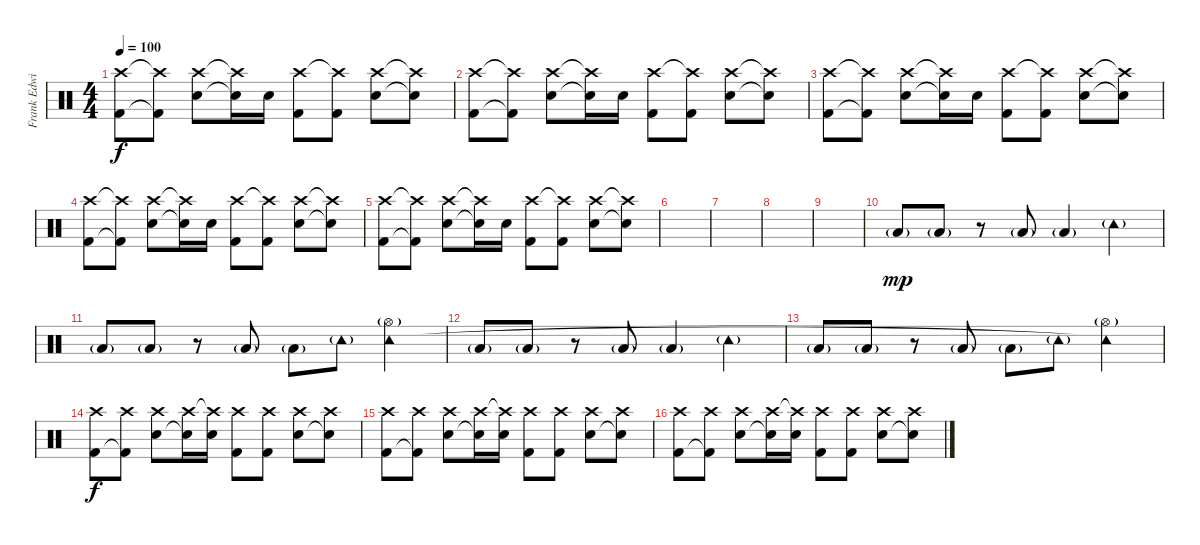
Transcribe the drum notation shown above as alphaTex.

\track ("Frank Edwin Wright III (Drums)" "Frank Edwi") {instrument percussion}
\staff {score}
\articulation defaults
\ts (4 4)
\tempo 100
\clef neutral
\ks c
("Crash high (hit)" "Kick (hit) 2").8{dy f} ("Crash high (hit)"{t} "Kick (hit) 2"{t}).8 ("Crash high (hit)" "Electric Snare (hit)").8 ("Crash high (hit)"{t} "Electric Snare (hit)"{t}).16 "Electric Snare (hit)".16 ("Crash high (hit)" "Kick (hit) 2").8 ("Crash high (hit)"{t} "Kick (hit) 2").8 ("Crash high (hit)" "Electric Snare (hit)").8 ("Crash high (hit)"{t} "Electric Snare (hit)"{t}).8 |
("Crash high (hit)" "Kick (hit) 2").8 ("Crash high (hit)"{t} "Kick (hit) 2"{t}).8 ("Crash high (hit)" "Electric Snare (hit)").8 ("Crash high (hit)"{t} "Electric Snare (hit)"{t}).16 "Electric Snare (hit)".16 ("Crash high (hit)" "Kick (hit) 2").8 ("Crash high (hit)"{t} "Kick (hit) 2").8 ("Crash high (hit)" "Electric Snare (hit)").8 ("Crash high (hit)"{t} "Electric Snare (hit)"{t}).8 |
("Crash high (hit)" "Kick (hit) 2").8 ("Crash high (hit)"{t} "Kick (hit) 2"{t}).8 ("Crash high (hit)" "Electric Snare (hit)").8 ("Crash high (hit)"{t} "Electric Snare (hit)"{t}).16 "Electric Snare (hit)".16 ("Crash high (hit)" "Kick (hit) 2").8 ("Crash high (hit)"{t} "Kick (hit) 2").8 ("Crash high (hit)" "Electric Snare (hit)").8 ("Crash high (hit)"{t} "Electric Snare (hit)"{t}).8 |
("Crash high (hit)" "Kick (hit) 2").8 ("Crash high (hit)"{t} "Kick (hit) 2"{t}).8 ("Crash high (hit)" "Electric Snare (hit)").8 ("Crash high (hit)"{t} "Electric Snare (hit)"{t}).16 "Electric Snare (hit)".16 ("Crash high (hit)" "Kick (hit) 2").8 ("Crash high (hit)"{t} "Kick (hit) 2").8 ("Crash high (hit)" "Electric Snare (hit)").8 ("Crash high (hit)"{t} "Electric Snare (hit)"{t}).8 |
("Crash high (hit)" "Kick (hit) 2").8 ("Crash high (hit)"{t} "Kick (hit) 2"{t}).8 ("Crash high (hit)" "Electric Snare (hit)").8 ("Crash high (hit)"{t} "Electric Snare (hit)"{t}).16 "Electric Snare (hit)".16 ("Crash high (hit)" "Kick (hit) 2").8 ("Crash high (hit)"{t} "Kick (hit) 2").8 ("Crash high (hit)" "Electric Snare (hit)").8 ("Crash high (hit)"{t} "Electric Snare (hit)"{t}).8 |
|
|
|
|
"Low Floor Tom (hit)"{g}.8{dy mp} "Low Floor Tom (hit)"{g}.8 r.8 "Low Floor Tom (hit)"{g}.8 "Low Floor Tom (hit)"{g}.4 "Tambourine (hit)"{g}.4 |
"Low Floor Tom (hit)"{g}.8 "Low Floor Tom (hit)"{g}.8 r.8 "Low Floor Tom (hit)"{g}.8 "Low Floor Tom (hit)"{g}.8 "Tambourine (hit)"{g}.8 ("Hi-Hat (open)"{g} "Tambourine (hit)").4 |
"Low Floor Tom (hit)"{g}.8 "Low Floor Tom (hit)"{g}.8 r.8 "Low Floor Tom (hit)"{g}.8 "Low Floor Tom (hit)"{g}.4 "Tambourine (hit)"{g}.4 |
"Low Floor Tom (hit)"{g}.8 "Low Floor Tom (hit)"{g}.8 r.8 "Low Floor Tom (hit)"{g}.8 "Low Floor Tom (hit)"{g}.8 "Tambourine (hit)"{g}.8 ("Hi-Hat (open)"{g} "Tambourine (hit)"{t}).4 |
("Crash high (hit)" "Kick (hit) 2").8{dy f} ("Crash high (hit)" "Kick (hit) 2"{t}).8 ("Crash high (hit)" "Electric Snare (hit)").8 ("Crash high (hit)" "Electric Snare (hit)"{t}).16 ("Crash high (hit)"{t} "Electric Snare (hit)").16 ("Crash high (hit)" "Kick (hit) 2").8 ("Crash high (hit)" "Kick (hit) 2").8 ("Crash high (hit)" "Electric Snare (hit)").8 ("Crash high (hit)" "Electric Snare (hit)"{t}).8 |
("Crash high (hit)" "Kick (hit) 2").8 ("Crash high (hit)" "Kick (hit) 2"{t}).8 ("Crash high (hit)" "Electric Snare (hit)").8 ("Crash high (hit)" "Electric Snare (hit)"{t}).16 ("Crash high (hit)"{t} "Electric Snare (hit)").16 ("Crash high (hit)" "Kick (hit) 2").8 ("Crash high (hit)" "Kick (hit) 2").8 ("Crash high (hit)" "Electric Snare (hit)").8 ("Crash high (hit)" "Electric Snare (hit)"{t}).8 |
("Crash high (hit)" "Kick (hit) 2").8 ("Crash high (hit)" "Kick (hit) 2"{t}).8 ("Crash high (hit)" "Electric Snare (hit)").8 ("Crash high (hit)" "Electric Snare (hit)"{t}).16 ("Crash high (hit)"{t} "Electric Snare (hit)").16 ("Crash high (hit)" "Kick (hit) 2").8 ("Crash high (hit)" "Kick (hit) 2").8 ("Crash high (hit)" "Electric Snare (hit)").8 ("Crash high (hit)" "Electric Snare (hit)"{t}).8
